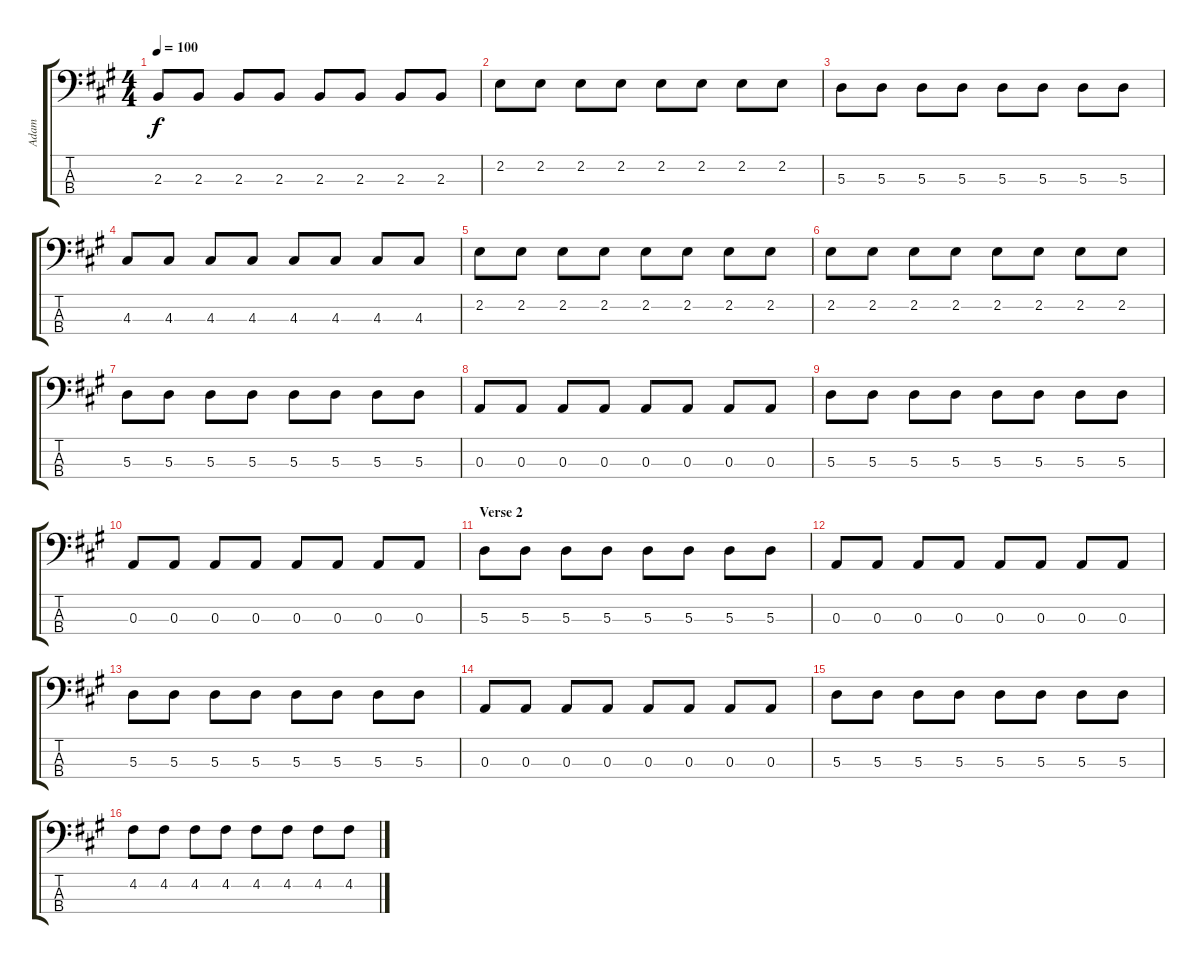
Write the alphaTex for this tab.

\track ("Adam" "Adam") {instrument electricbassfinger}
\staff {score tabs}
\tuning (G2 D2 A1 E1) {hide}
\ts (4 4)
\tempo 100
\clef f4
\ks f#minor
2.3.8{dy f} 2.3.8 2.3.8 2.3.8 2.3.8 2.3.8 2.3.8 2.3.8 |
2.2.8 2.2.8 2.2.8 2.2.8 2.2.8 2.2.8 2.2.8 2.2.8 |
5.3.8 5.3.8 5.3.8 5.3.8 5.3.8 5.3.8 5.3.8 5.3.8 |
4.3.8 4.3.8 4.3.8 4.3.8 4.3.8 4.3.8 4.3.8 4.3.8 |
2.2.8 2.2.8 2.2.8 2.2.8 2.2.8 2.2.8 2.2.8 2.2.8 |
2.2.8 2.2.8 2.2.8 2.2.8 2.2.8 2.2.8 2.2.8 2.2.8 |
5.3.8 5.3.8 5.3.8 5.3.8 5.3.8 5.3.8 5.3.8 5.3.8 |
0.3.8 0.3.8 0.3.8 0.3.8 0.3.8 0.3.8 0.3.8 0.3.8 |
5.3.8 5.3.8 5.3.8 5.3.8 5.3.8 5.3.8 5.3.8 5.3.8 |
0.3.8 0.3.8 0.3.8 0.3.8 0.3.8 0.3.8 0.3.8 0.3.8 |
\section ("" "Verse 2")
5.3.8 5.3.8 5.3.8 5.3.8 5.3.8 5.3.8 5.3.8 5.3.8 |
0.3.8 0.3.8 0.3.8 0.3.8 0.3.8 0.3.8 0.3.8 0.3.8 |
5.3.8 5.3.8 5.3.8 5.3.8 5.3.8 5.3.8 5.3.8 5.3.8 |
0.3.8 0.3.8 0.3.8 0.3.8 0.3.8 0.3.8 0.3.8 0.3.8 |
5.3.8 5.3.8 5.3.8 5.3.8 5.3.8 5.3.8 5.3.8 5.3.8 |
4.2.8 4.2.8 4.2.8 4.2.8 4.2.8 4.2.8 4.2.8 4.2.8
